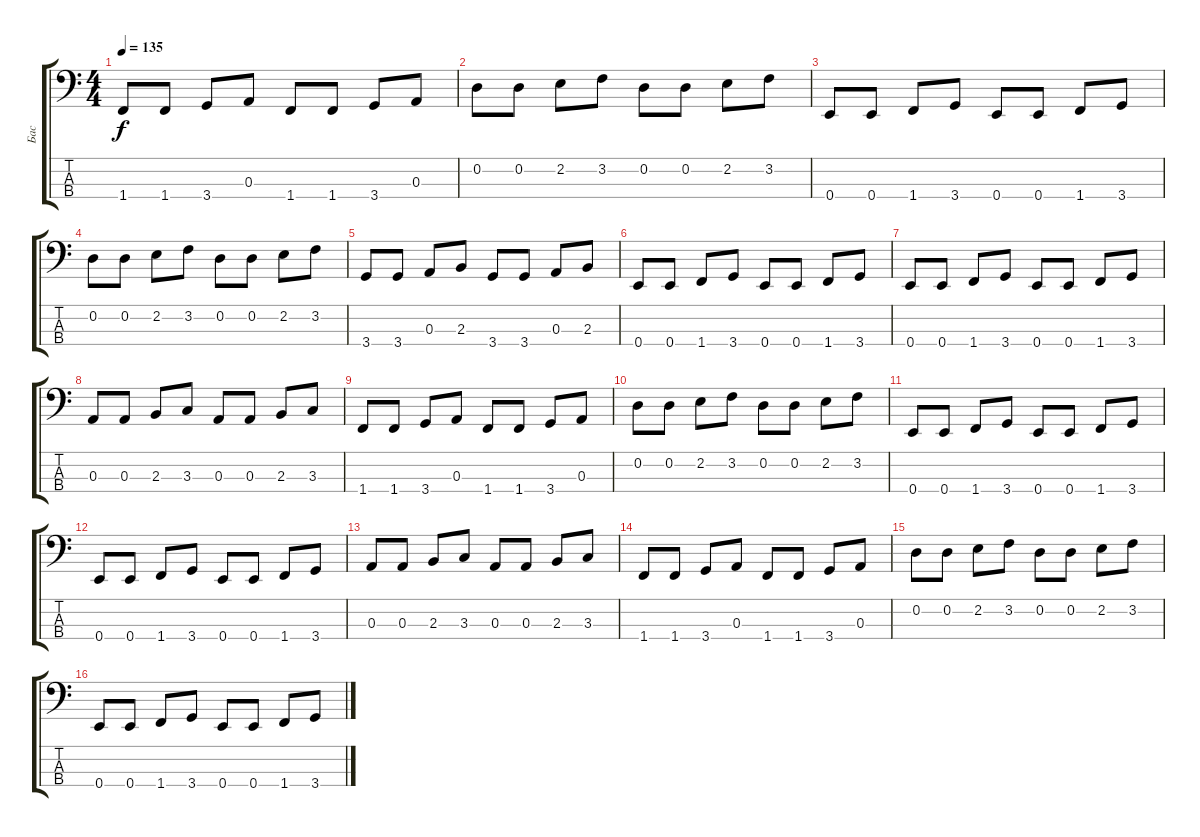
\track ("Бас" "Бас") {instrument electricbasspick}
\staff {score tabs}
\tuning (G2 D2 A1 E1) {hide}
\ts (4 4)
\tempo 135
\clef f4
\ks c
1.4.8{dy f} 1.4.8 3.4.8 0.3.8 1.4.8 1.4.8 3.4.8 0.3.8 |
0.2.8 0.2.8 2.2.8 3.2.8 0.2.8 0.2.8 2.2.8 3.2.8 |
0.4.8 0.4.8 1.4.8 3.4.8 0.4.8 0.4.8 1.4.8 3.4.8 |
0.2.8 0.2.8 2.2.8 3.2.8 0.2.8 0.2.8 2.2.8 3.2.8 |
3.4.8 3.4.8 0.3.8 2.3.8 3.4.8 3.4.8 0.3.8 2.3.8 |
0.4.8 0.4.8 1.4.8 3.4.8 0.4.8 0.4.8 1.4.8 3.4.8 |
0.4.8 0.4.8 1.4.8 3.4.8 0.4.8 0.4.8 1.4.8 3.4.8 |
0.3.8 0.3.8 2.3.8 3.3.8 0.3.8 0.3.8 2.3.8 3.3.8 |
1.4.8 1.4.8 3.4.8 0.3.8 1.4.8 1.4.8 3.4.8 0.3.8 |
0.2.8 0.2.8 2.2.8 3.2.8 0.2.8 0.2.8 2.2.8 3.2.8 |
0.4.8 0.4.8 1.4.8 3.4.8 0.4.8 0.4.8 1.4.8 3.4.8 |
0.4.8 0.4.8 1.4.8 3.4.8 0.4.8 0.4.8 1.4.8 3.4.8 |
0.3.8 0.3.8 2.3.8 3.3.8 0.3.8 0.3.8 2.3.8 3.3.8 |
1.4.8 1.4.8 3.4.8 0.3.8 1.4.8 1.4.8 3.4.8 0.3.8 |
0.2.8 0.2.8 2.2.8 3.2.8 0.2.8 0.2.8 2.2.8 3.2.8 |
0.4.8 0.4.8 1.4.8 3.4.8 0.4.8 0.4.8 1.4.8 3.4.8
